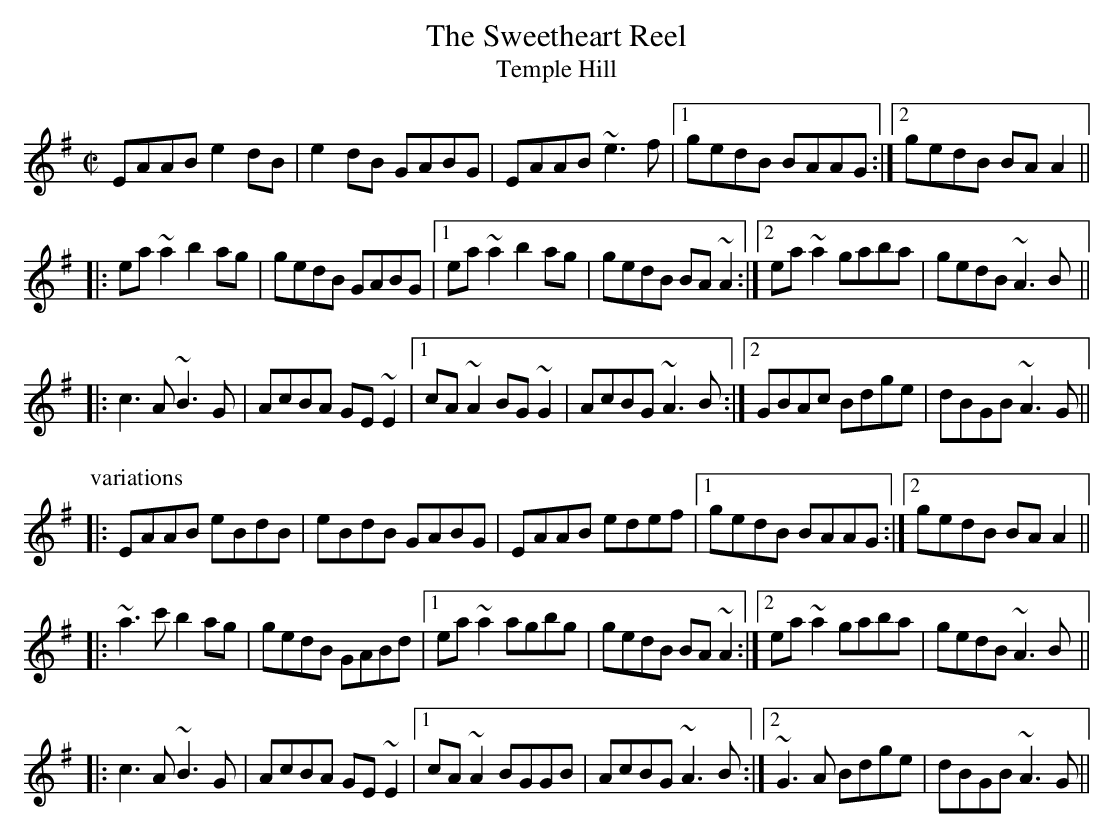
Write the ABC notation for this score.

X:1
T:Sweetheart Reel, The
T:Temple Hill
M:C|
L:1/8
K:Ador
EAAB e2dB | e2dB GABG | EAAB ~e3f |1 gedB BAAG :|2 gedB BAA2 ||
|: ea~a2 b2ag | gedB GABG |1 ea~a2 b2ag | gedB BA~A2 :|2 ea~a2 gaba | gedB ~A3B ||
|: c3A ~B3G | AcBA GE~E2 |1 cA~A2 BG~G2 | AcBG ~A3B :|2 GBAc Bdge | dBGB ~A3G ||
P:variations
|: EAAB eBdB | eBdB GABG | EAAB edef |1 gedB BAAG :|2 gedB BAA2 ||
|: ~a3c' b2ag | gedB GABd |1 ea~a2 agbg | gedB BA~A2 :|2 ea~a2 gaba | gedB ~A3B ||
|: c3A ~B3G | AcBA GE~E2 |1 cA~A2 BGGB | AcBG ~A3B :|2 ~G3A Bdge | dBGB ~A3G ||
